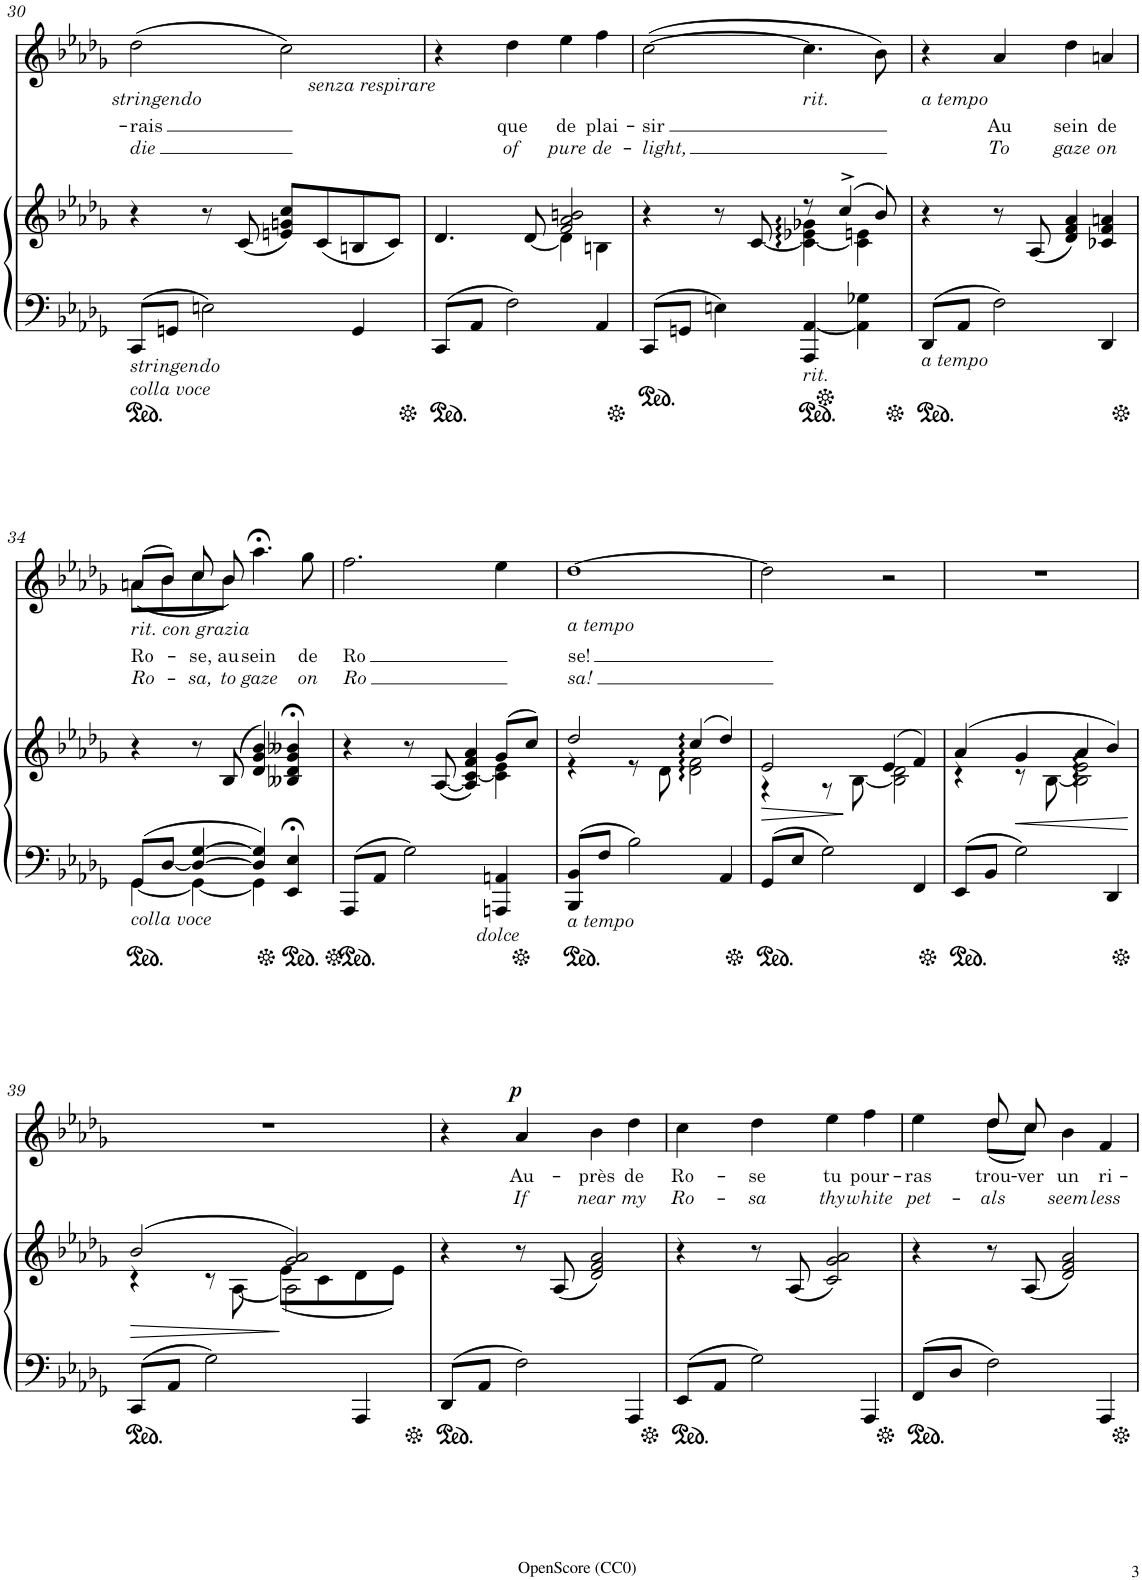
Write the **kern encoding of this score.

**kern	**kern	**dynam	**kern	**text	**text	**dynam
*part2	*part2	*part2	*part1	*part1	*part1	*part1
*staff3	*staff2	*staff2/3	*staff1	*staff1	*staff1	*staff1
*I"Piano	*	*	*I"Voice	*	*	*
*I'Pno	*	*	*	*	*	*
!!LO:PB:g=z
*clefF4	*clefG2	*	*clefG2	*	*	*
*k[b-e-a-d-g-]	*k[b-e-a-d-g-]	*	*k[b-e-a-d-g-]	*	*	*
*M4/4	*M4/4	*	*M4/4	*	*	*
*met(c)	*met(c)	*	*met(c)	*	*	*
=30	=30	=30	=30	=30	=30	=30
!	!	!	!LO:TX:b:i:t=stringendo	!	!	!
!LO:TX:b:i:t=stringendo	!	!	!	!	!	!
!LO:TX:b:t=colla voce	!	!	!	!	!	!
!	!	!	!	!LO:LY:b	!LO:LY:b	!
8CC/L	4r	.	(2dd-\	-rais	die	.
8GGn/J	.	.	.	.	.	.
2En\	8r	.	.	.	.	.
.	(8c/	.	.	.	.	.
!	!	!	!LO:TX:b:i:t=senza respirare	!	!	!
.	8en/ 8gn/ 8cc/L)	.	2cc\)	.	.	.
.	(8c/	.	.	.	.	.
4GG/	8Bn/	.	.	.	.	.
.	8c/J)	.	.	.	.	.
=31	=31	=31	=31	=31	=31	=31
*	*^	*	*	*	*	*
8CC/L	4.d-/	2ryy	.	4r	.	.	.
8AA-/J	.	.	.	.	.	.	.
!	!	!	!	!	!LO:LY:b	!LO:LY:b	!
2F\	.	.	.	4dd-\	que	of	.
.	[<8d-/	.	.	.	.	.	.
!	!	!	!	!	!LO:LY:b	!LO:LY:b	!
.	2f/ 2a-/ 2bn/	4d-\]	.	4ee-\	de	pure	.
!	!	!	!	!	!LO:LY:b	!LO:LY:b	!
4AA-/	.	4Bn\	.	4ff\	plai-	de-	.
=32	=32	=32	=32	=32	=32	=32	=32
!	!	!	!	!	!LO:LY:b	!LO:LY:b	!
8CC/L	4r	2ryy	.	([2cc\	-sir	-light,	.
8GGn/J	.	.	.	.	.	.	.
4En\	8r	.	.	.	.	.	.
.	[<8c/	.	.	.	.	.	.
!	!	!	!	!LO:TX:b:i:t=rit.	!	!	!
!LO:TX:b:i:t=rit.	!	!	!	!	!	!	!
4AAA-/ [<4AA-/	8r	4c\_ 4e-X\ 4g-X\	.	4.cc\]	.	.	.
.	(4cc^/	.	.	.	.	.	.
4AA-\] 4G-X\	.	4c\] 4en\	.	.	.	.	.
.	8b-/)	.	.	8b-\)	.	.	.
*	*v	*v	*	*	*	*	*
=33	=33	=33	=33	=33	=33	=33
!	!	!	!LO:TX:b:i:t=a tempo	!	!	!
!LO:TX:b:i:t=a tempo	!	!	!	!	!	!
8DD-/L	4r	.	4r	.	.	.
8AA-/J	.	.	.	.	.	.
!	!	!	!	!LO:LY:b	!LO:LY:b	!
2F\	8r	.	4a-/	Au	To	.
.	(8A-/	.	.	.	.	.
!	!	!	!	!LO:LY:b	!LO:LY:b	!
.	4d-/ 4f/ 4a-/)	.	4dd-\	sein	gaze	.
!	!	!	!	!LO:LY:b	!LO:LY:b	!
4DD-/	4c-X/ 4f/ 4an/	.	4an/	de	on	.
!!LO:LB:g=z
=34	=34	=34	=34	=34	=34	=34
*^	*	*	*	*	*	*
!	!	!	!	!LO:TX:b:i:t=rit. con grazia	!	!	!
!LO:TX:b:i:t=colla voce	!	!	!	!	!	!	!
!	!	!	!	!	!LO:LY:b	!LO:LY:b	!
*	*	*	*	*^	*	*	*
8GG-/L	[4GG-\	4r	.	((<8an/L	8a\L	Ro-	Ro-	.
[<8D-/J	.	.	.	8b-/J)	8b-\	.	.	.
!	!	!	!	!	!	!LO:LY:b	!LO:LY:b	!
4D-/_ [4G-/	4GG-\_	8r	.	8cc/	8cc\	-se,	-sa,	.
!	!	!	!	!	!	!LO:LY:b	!LO:LY:b	!
.	.	(>8B-/	.	8b-/)	8b-\J	au	to	.
!	!	!	!	!	!	!LO:LY:b	!LO:LY:b	!
4D-/] 4G-/]	4GG-\]	4d-/ 4g-/ 4b-/)	.	4.aa-;<\	2ryy	sein	gaze	.
4EE-/;< 4E-/;<	4ryy	4B--X/;< 4d-/;< 4g-/;< 4b--X/;<	.	.	.	.	.	.
!	!	!	!	!	!	!LO:LY:b	!LO:LY:b	!
.	.	.	.	8gg-\	.	de	on	.
*v	*v	*	*	*v	*v	*	*	*
=35	=35	=35	=35	=35	=35	=35
*	*^	*	*	*	*	*
!	!	!	!	!	!LO:LY:b	!LO:LY:b	!
8AAA-/L	4r	2ryy	.	2.ff\	Ro	Ro	.
8AA-/J	.	.	.	.	.	.	.
2G-\	8r	.	.	.	.	.	.
.	([8A-/	.	.	.	.	.	.
.	4A-/] [<4c/ 4f/ 4a-/)	4ryy	.	.	.	.	.
!LO:TX:b:i:t=dolce	!	!	!	!	!	!	!
4AAAn/ 4AAn/	(8g-/L	4c\] 4e-\	.	4ee-\	.	.	.
.	8cc/J)	.	.	.	.	.	.
=36	=36	=36	=36	=36	=36	=36	=36
!	!	!	!	!LO:TX:b:i:t=a tempo	!	!	!
!LO:TX:b:i:t=a tempo	!	!	!	!	!	!	!
!	!	!	!	!	!LO:LY:b	!LO:LY:b	!
8BBB-/ 8BB-/L	2dd-/	4r	.	[1dd-	se!	sa!	.
8F/J	.	.	.	.	.	.	.
2B-\	.	8r	.	.	.	.	.
.	.	8d-\	.	.	.	.	.
.	(4cc/	2d-\ 2f\	.	.	.	.	.
4AA-/	4dd-/)	.	.	.	.	.	.
=37	=37	=37	=37	=37	=37	=37	=37
!	!	!	!LO:HP:b	!	!	!	!
8GG-/L	2e-/	4r	>	2dd-\]	.	.	.
8E-/J	.	.	.	.	.	.	.
2G-\	.	8r	.	.	.	.	.
.	.	[8B-\	.	.	.	.	.
.	(4e-/	2B-\] 2d-\	.	2r	.	.	.
4FF/	4f/)	.	.	.	.	.	.
=38	=38	=38	=38	=38	=38	=38	=38
8EE-/L	(4a-/	4r	.	1r	.	.	.
8BB-/J	.	.	.	.	.	.	.
!	!	!	!LO:HP:b	!	!	!	!
2G-\	4g-/	8r	<	.	.	.	.
.	.	[8B-\	.	.	.	.	.
.	4a-/	2B-\] 2e-\	.	.	.	.	.
4DD-/	4b-/)	.	.	.	.	.	.
*	*v	*v	*	*	*	*	*
.	.	]	.	.	.	.
!!LO:LB:g=z
=39	=39	=39	=39	=39	=39	=39
*	*^	*	*	*	*	*
*	*	*^	*	*	*	*	*
8CC/L	(2b-/	4r	2ryy	.	1r	.	.	.
8AA-/J	.	.	.	.	.	.	.	.
2G-\	.	8r	.	.	.	.	.	.
.	.	[8A-\	.	.	.	.	.	.
.	2g-/ 2a-/)	(8e-\L	2A-\]	[	.	.	.	.
.	.	8c\	.	.	.	.	.	.
4AAA-/	.	8d-\	.	.	.	.	.	.
.	.	8e-\J)	.	.	.	.	.	.
*	*v	*v	*v	*	*	*	*	*
=40	=40	=40	=40	=40	=40	=40
8DD-/L	4r	.	4r	.	.	.
8AA-/J	.	.	.	.	.	.
!	!	!	!	!LO:LY:b	!LO:LY:b	!LO:DY:a
2F\	8r	.	4a-/	Au-	If	p
.	(8A-/	.	.	.	.	.
!	!	!	!	!LO:LY:b	!LO:LY:b	!
.	2d-/ 2f/ 2a-/)	.	4b-\	-près	near	.
!	!	!	!	!LO:LY:b	!LO:LY:b	!
4AAA-/	.	.	4dd-\	de	my	.
=41	=41	=41	=41	=41	=41	=41
!	!	!	!	!LO:LY:b	!LO:LY:b	!
8EE-/L	4r	.	4cc\	Ro-	Ro-	.
8AA-/J	.	.	.	.	.	.
!	!	!	!	!LO:LY:b	!LO:LY:b	!
2G-\	8r	.	4dd-\	-se	-sa	.
.	(8A-/	.	.	.	.	.
!	!	!	!	!LO:LY:b	!LO:LY:b	!
.	2c/ 2g-/ 2a-/)	.	4ee-\	tu	thy	.
!	!	!	!	!LO:LY:b	!LO:LY:b	!
4AAA-/	.	.	4ff\	pour-	white	.
=42	=42	=42	=42	=42	=42	=42
!	!	!	!	!LO:LY:b	!LO:LY:b	!
*	*	*	*^	*	*	*
8FF/L	4r	.	4ee-\	4ryy	-ras	pet-	.
8D-/J	.	.	.	.	.	.	.
!	!	!	!	!	!LO:LY:b	!LO:LY:b	!
2F\	8r	.	8dd-/	(8dd-\L	trou-	-als	.
!	!	!	!	!	!LO:LY:b	!	!
.	(8A-/	.	8cc/	8cc\J)	-ver	.	.
!	!	!	!	!	!LO:LY:b	!LO:LY:b	!
.	2d-/ 2f/ 2a-/)	.	4b-\	2ryy	un	seem	.
!	!	!	!	!	!LO:LY:b	!LO:LY:b	!
4AAA-/	.	.	4f/	.	ri-	less	.
*	*	*	*v	*v	*	*	*
=	=	=	=	=	=	=
*-	*-	*-	*-	*-	*-	*-
